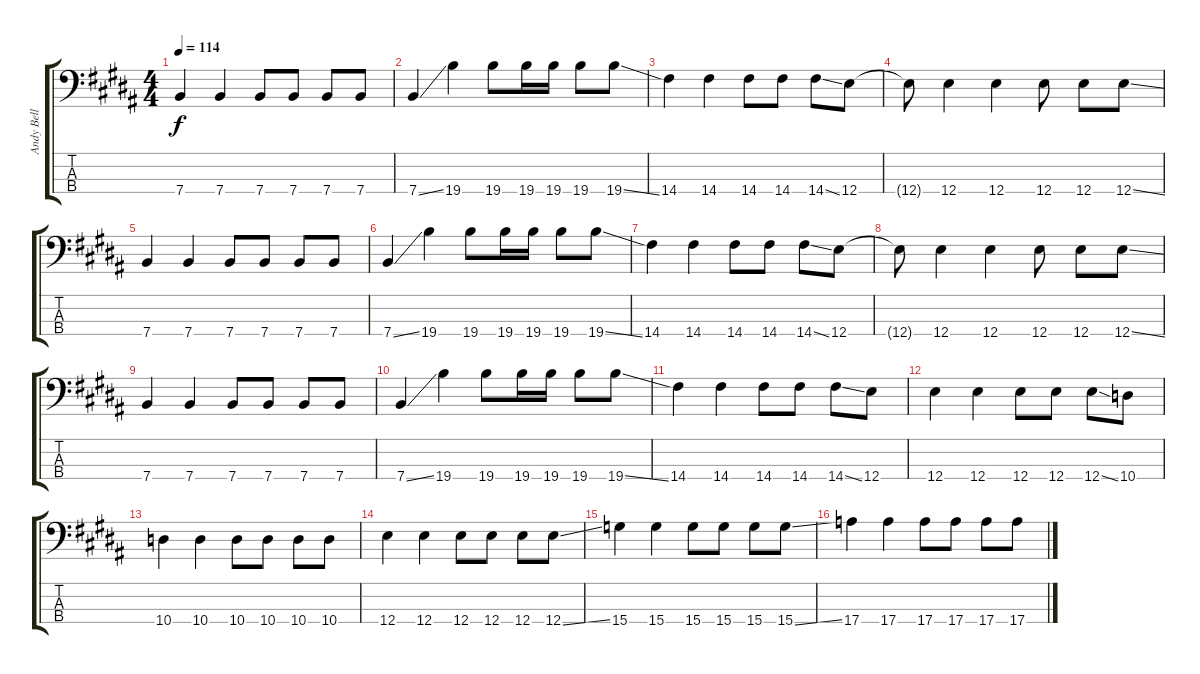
\track ("Andy Bell" "Andy Bell") {instrument electricbassfinger}
\staff {score tabs}
\tuning (G2 D2 A1 E1) {hide}
\ts (4 4)
\tempo 114
\clef f4
\ks b
7.4.4{dy f} 7.4.4 7.4.8 7.4.8 7.4.8 7.4.8 |
7.4{ss}.4 19.4.4 19.4.8 19.4.16 19.4.16 19.4.8 19.4{ss}.8 |
14.4.4 14.4.4 14.4.8 14.4.8 14.4{ss}.8 12.4.8 |
12.4{t}.8 12.4.4 12.4.4 12.4.8 12.4.8 12.4{ss}.8 |
7.4.4 7.4.4 7.4.8 7.4.8 7.4.8 7.4.8 |
7.4{ss}.4 19.4.4 19.4.8 19.4.16 19.4.16 19.4.8 19.4{ss}.8 |
14.4.4 14.4.4 14.4.8 14.4.8 14.4{ss}.8 12.4.8 |
12.4{t}.8 12.4.4 12.4.4 12.4.8 12.4.8 12.4{ss}.8 |
7.4.4 7.4.4 7.4.8 7.4.8 7.4.8 7.4.8 |
7.4{ss}.4 19.4.4 19.4.8 19.4.16 19.4.16 19.4.8 19.4{ss}.8 |
14.4.4 14.4.4 14.4.8 14.4.8 14.4{ss}.8 12.4.8 |
12.4.4 12.4.4 12.4.8 12.4.8 12.4{ss}.8 10.4.8 |
10.4.4 10.4.4 10.4.8 10.4.8 10.4.8 10.4.8 |
12.4.4 12.4.4 12.4.8 12.4.8 12.4.8 12.4{ss}.8 |
15.4.4 15.4.4 15.4.8 15.4.8 15.4.8 15.4{ss}.8 |
17.4.4 17.4.4 17.4.8 17.4.8 17.4.8 17.4{ss}.8
